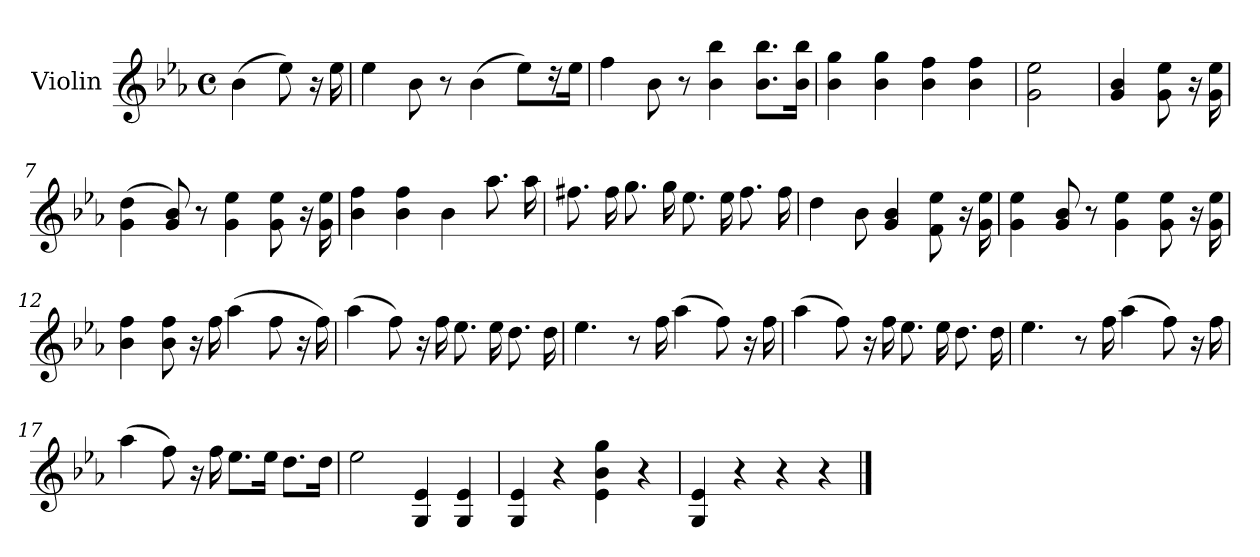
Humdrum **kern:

**kern
*part1
*staff1
*I"Violin
*I'Vln.
*clefG2
*k[b-e-a-]
*M4/4
*met(c)
=1
(>4b-\
8ee-\)
16r
16ee-\
=2
4ee-\
(8b-\
8r
(>4b-\
8ee-\L)
16r
16ee-\Jk
=3
4ff\
8b-\
8r
4b-\ 4bb-\
8.b-\ 8.bb-\L
16b-\ 16bb-\Jk
=4
4b-\ 4gg\
4b-\ 4gg\
4b-\ 4ff\
4b-\ 4ff\
=5
2g\ 2ee-\
!!LO:LB:g=z
=6
4g/ 4b-/
8g\ 8ee-\
16r
16g\ 16ee-\
=7
(>4g\ 4dd\
8g/ 8b-/)
8r
4g\ 4ee-\
8g\ 8ee-\
16r
16g\ 16ee-\
=8
4b-\ 4ff\
4b-\ 4ff\
4b-\
8.aa-\
16aa-\
=9
8.ff#X\
16ff#\
8.gg\
16gg\
8.ee-\
16ee-\
8.ff#\
16ff#\
=10
4dd\
8b-\
4g/ 4b-/
8f\ 8ee-\
16r
16g\ 16ee-\
!!LO:LB:g=z
=11
4g\ 4ee-\
8g/ 8b-/
8r
4g\ 4ee-\
8g\ 8ee-\
16r
16g\ 16ee-\
=12
4b-\ 4ff\
8b-\ 8ff\
16r
16ff\
(>4aa-\
8ff\
16r
16ff\)
=13
(>4aa-\
8ff\)
16r
16ff\
8.ee-\
16ee-\
8.dd\
16dd\
=14
4.ee-\
8r
16ff\
(>4aa-\
8ff\)
16r
16ff\
!!LO:LB:g=z
=15
(>4aa-\
8ff\)
16r
16ff\
8.ee-\
16ee-\
8.dd\
16dd\
=16
4.ee-\
8r
16ff\
(>4aa-\
8ff\)
16r
16ff\
=17
(>4aa-\
8ff\)
16r
16ff\
8.ee-\L
16ee-\Jk
8.dd\L
16dd\Jk
=18
2ee-\
4G/ 4e-/
4G/ 4e-/
=19
4G/ 4e-/
4r
4e-\ 4b-\ 4gg\
4r
!!LO:LB:g=z
=20
4G/ 4e-/
4r
4r
4r
==
*-
